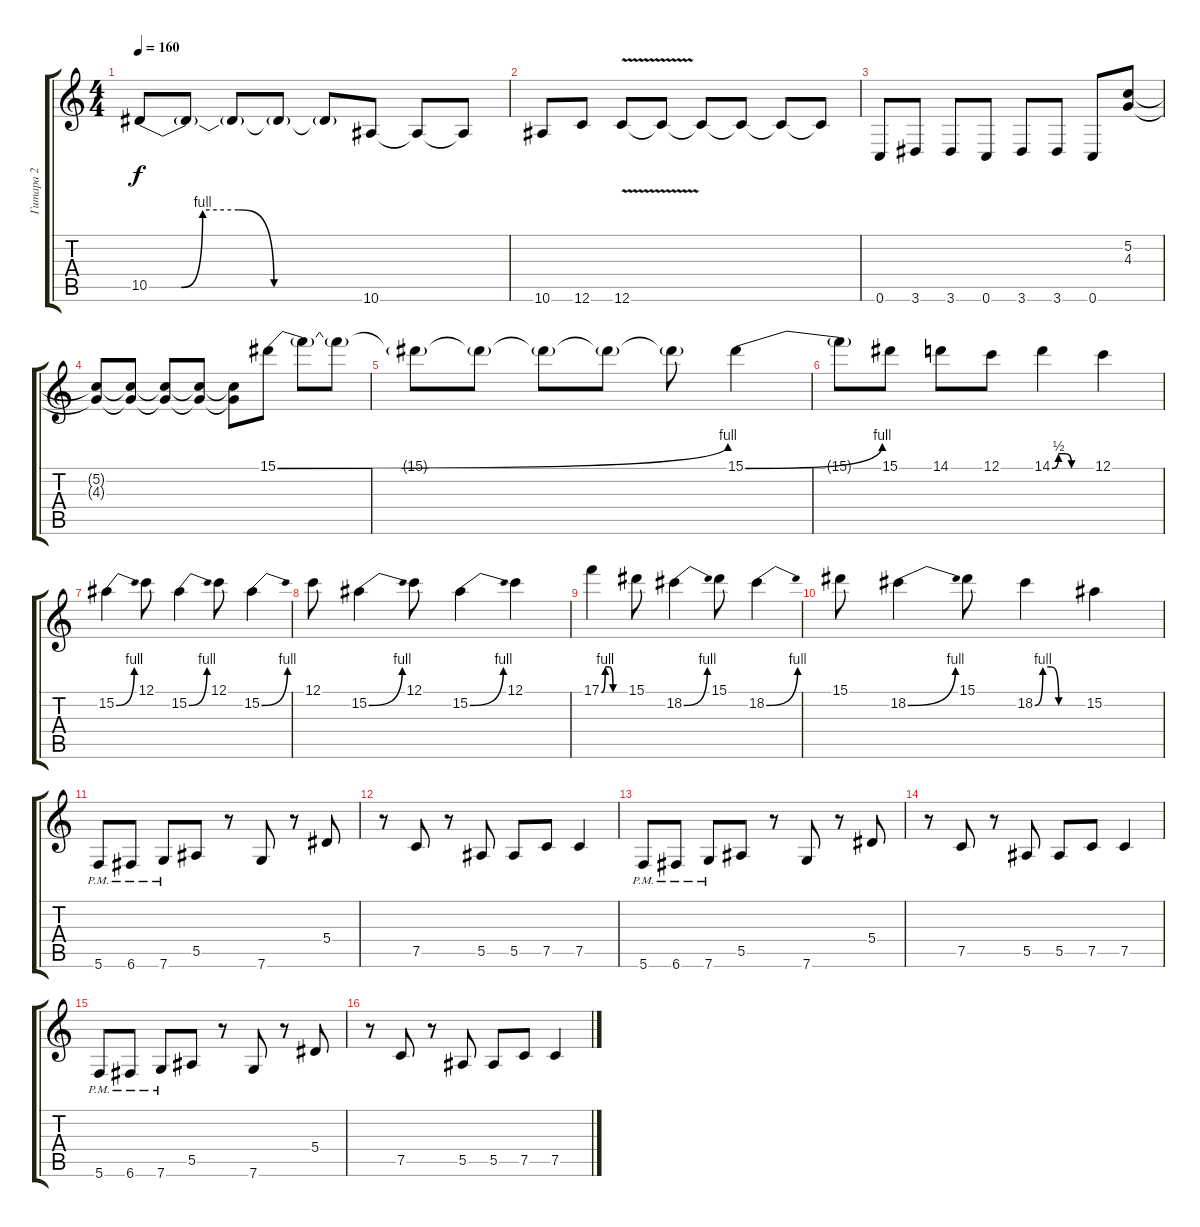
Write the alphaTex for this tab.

\track ("Гитара 2" "Гитара 2") {instrument distortionguitar}
\staff {score tabs}
\tuning (C4 G3 Eb3 Bb2 F2 C2) {hide}
\ts (4 4)
\tempo 160
\clef g2
\ks c
10.5{be (custom 0 0 9 0 15 4 25 4 35 0 60 0)}.8{dy f} 10.5{t}.8 10.5{t}.8 10.5{t}.8 10.5{t}.8 10.6.8 10.6{t}.8 10.6{t}.8 |
10.6.8 12.6.8 12.6{v}.8 12.6{t}.8 12.6{t}.8 12.6{t}.8 12.6{t}.8 12.6{t}.8 |
0.6.8 3.6.8 3.6.8 0.6.8 3.6.8 3.6.8 0.6.8 (5.2 4.3).8 |
(5.2{t} 4.3{t}).8 (5.2{t} 4.3{t}).8 (5.2{t} 4.3{t}).8 (5.2{t} 4.3{t}).8 (5.2{t} 4.3{t}).8 15.1{be (bend 0 0 60 4)}.8 15.1{t}.8 15.1{t}.8 |
15.1{t}.8 15.1{t}.8 15.1{t}.8 15.1{t}.8 15.1{t}.8 15.1{be (bend 0 0 60 4)}.4 |
15.1{t}.8 15.1.8 14.1.8 12.1.8 14.1{be (custom 0 0 10 2 20 2 30 0 60 0)}.4 12.1.4 |
15.2{be (bend 0 0 60 4)}.4 12.1.8 15.2{be (bend 0 0 60 4)}.4 12.1.8 15.2{be (bend 0 0 60 4)}.4 |
12.1.8 15.2{be (bend 0 0 60 4)}.4 12.1.8 15.2{be (bend 0 0 60 4)}.4 12.1.4 |
17.1{be (custom 0 0 10 4 20 4 30 0 60 0)}.4 15.1.8 18.2{be (bend 0 0 60 4)}.4 15.1.8 18.2{be (bend 0 0 60 4)}.4 |
15.1.8 18.2{be (bend 0 0 60 4)}.4 15.1.8 18.2{be (custom 0 0 10 4 20 4 30 0 60 0)}.4 15.2.4 |
5.6{pm}.8 6.6{pm}.8 7.6{pm}.8 5.5.8 r.8 7.6.8 r.8 5.4.8 |
r.8 7.5.8 r.8 5.5.8 5.5.8 7.5.8 7.5.4 |
5.6{pm}.8 6.6{pm}.8 7.6{pm}.8 5.5.8 r.8 7.6.8 r.8 5.4.8 |
r.8 7.5.8 r.8 5.5.8 5.5.8 7.5.8 7.5.4 |
5.6{pm}.8 6.6{pm}.8 7.6{pm}.8 5.5.8 r.8 7.6.8 r.8 5.4.8 |
r.8 7.5.8 r.8 5.5.8 5.5.8 7.5.8 7.5.4
